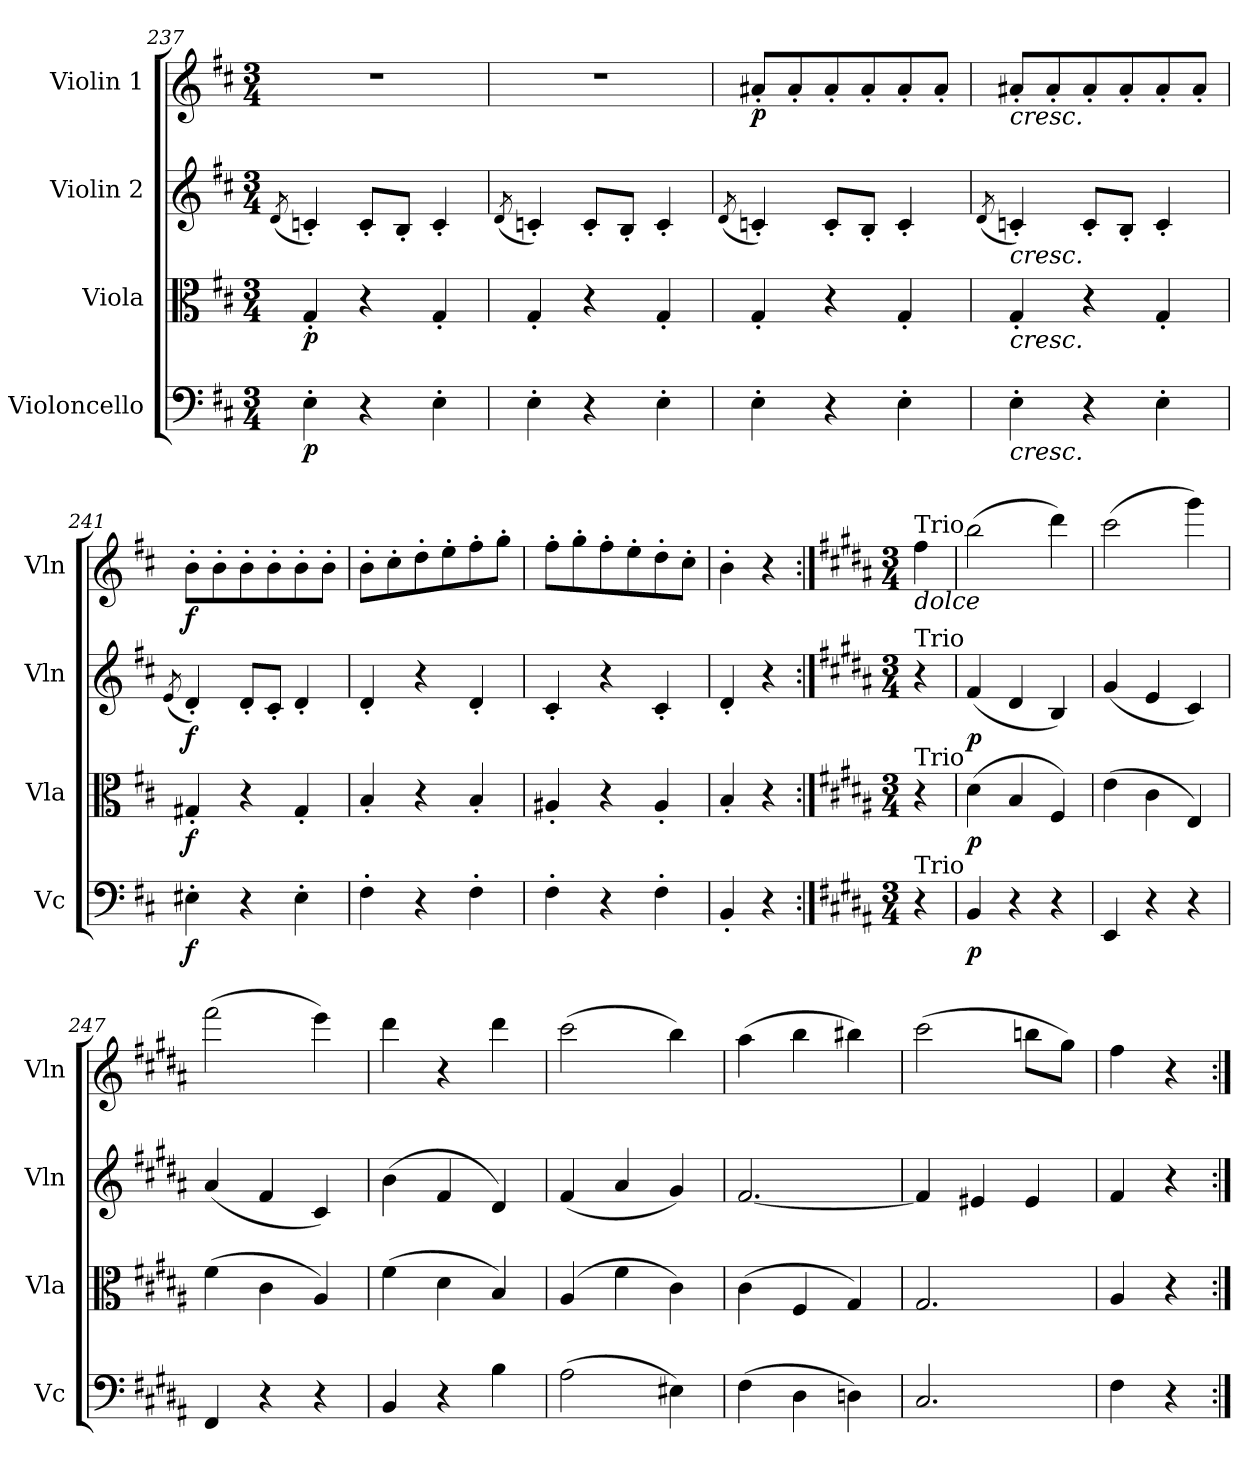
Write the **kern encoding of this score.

**kern	**dynam	**kern	**dynam	**kern	**dynam	**kern	**dynam
*part4	*part4	*part3	*part3	*part2	*part2	*part1	*part1
*staff4	*staff4	*staff3	*staff3	*staff2	*staff2	*staff1	*staff1
*I"Violoncello	*	*I"Viola	*	*I"Violin 2	*	*I"Violin 1	*
*I'Vc	*	*I'Vla	*	*I'Vln	*	*I'Vln	*
*clefF4	*	*clefC3	*	*clefG2	*	*clefG2	*
*k[f#c#]	*	*k[f#c#]	*	*k[f#c#]	*	*k[f#c#]	*
*M3/4	*	*M3/4	*	*M3/4	*	*M3/4	*
=237	=237	=237	=237	=237	=237	=237	=237
.	.	.	.	(<8qd/	.	.	.
!	!LO:DY:b	!	!LO:DY:b	!	!	!	!
4E'\	p	4G'/	p	4cn'/)	.	2.r	.
4r	.	4r	.	8c'/L	.	.	.
.	.	.	.	8B'/J	.	.	.
4E'\	.	4G'/	.	4c'/	.	.	.
!!LO:LB:g=z
=238	=238	=238	=238	=238	=238	=238	=238
.	.	.	.	(<8qd/	.	.	.
4E'\	.	4G'/	.	4cn'/)	.	2.r	.
4r	.	4r	.	8c'/L	.	.	.
.	.	.	.	8B'/J	.	.	.
4E'\	.	4G'/	.	4c'/	.	.	.
=239	=239	=239	=239	=239	=239	=239	=239
.	.	.	.	(<8qd/	.	.	.
!	!	!	!	!	!	!	!LO:DY:b
4E'\	.	4G'/	.	4cn'/)	.	8a#X'/L	p
.	.	.	.	.	.	8a#'/	.
4r	.	4r	.	8c'/L	.	8a#'/	.
.	.	.	.	8B'/J	.	8a#'/	.
4E'\	.	4G'/	.	4c'/	.	8a#'/	.
.	.	.	.	.	.	8a#'/J	.
=240	=240	=240	=240	=240	=240	=240	=240
.	.	.	.	(<8qd/	.	.	.
!	!	!	!	!	!	!LO:TX:b:i:t=cresc.	!
!	!	!	!	!LO:TX:b:i:t=cresc.	!	!	!
!	!	!LO:TX:b:i:t=cresc.	!	!	!	!	!
!LO:TX:b:i:t=cresc.	!	!	!	!	!	!	!
4E'\	.	4G'/	.	4cn'/)	.	8a#X'/L	.
.	.	.	.	.	.	8a#'/	.
4r	.	4r	.	8c'/L	.	8a#'/	.
.	.	.	.	8B'/J	.	8a#'/	.
4E'\	.	4G'/	.	4c'/	.	8a#'/	.
.	.	.	.	.	.	8a#'/J	.
=241	=241	=241	=241	=241	=241	=241	=241
.	.	.	.	(<8qe/	.	.	.
!	!LO:DY:b	!	!LO:DY:b	!	!LO:DY:b	!	!LO:DY:b
4E#X'\	f	4G#X'/	f	4d'/)	f	8b'\L	f
.	.	.	.	.	.	8b'\	.
4r	.	4r	.	8d'/L	.	8b'\	.
.	.	.	.	8c#'/J	.	8b'\	.
4E#'\	.	4G#'/	.	4d'/	.	8b'\	.
.	.	.	.	.	.	8b'\J	.
=242	=242	=242	=242	=242	=242	=242	=242
4F#'\	.	4B'/	.	4d'/	.	8b'\L	.
.	.	.	.	.	.	8cc#'\	.
4r	.	4r	.	4r	.	8dd'\	.
.	.	.	.	.	.	8ee'\	.
4F#'\	.	4B'/	.	4d'/	.	8ff#'\	.
.	.	.	.	.	.	8gg'\J	.
=243	=243	=243	=243	=243	=243	=243	=243
4F#'\	.	4A#X'/	.	4c#'/	.	8ff#'\L	.
.	.	.	.	.	.	8gg'\	.
4r	.	4r	.	4r	.	8ff#'\	.
.	.	.	.	.	.	8ee'\	.
4F#'\	.	4A#'/	.	4c#'/	.	8dd'\	.
.	.	.	.	.	.	8cc#'\J	.
=243X3	=243X3	=243X3	=243X3	=243X3	=243X3	=243X3	=243X3
4BB'/	.	4B'/	.	4d'/	.	4b'\	.
4r	.	4r	.	4r	.	4r	.
!!LO:LB:g=z
=244:|!	=244:|!	=244:|!	=244:|!	=244:|!	=244:|!	=244:|!	=244:|!
*k[f#c#g#d#a#]	*	*k[f#c#g#d#a#]	*	*k[f#c#g#d#a#]	*	*k[f#c#g#d#a#]	*
*M3/4	*	*M3/4	*	*M3/4	*	*M3/4	*
!	!	!	!	!	!	!LO:TX:a:t=Trio	!
!	!	!	!	!	!	!LO:TX:b:i:t=dolce	!
!	!	!	!	!LO:TX:a:t=Trio	!	!	!
!	!	!LO:TX:a:t=Trio	!	!	!	!	!
!LO:TX:a:t=Trio	!	!	!	!	!	!	!
4r	.	4r	.	4r	.	4ff#\	.
=245	=245	=245	=245	=245	=245	=245	=245
!	!LO:DY:b	!	!LO:DY:b	!	!LO:DY:b	!	!
4BB/	p	(>4d#\	p	(<4f#/	p	(>2bb\	.
4r	.	4B/	.	4d#/	.	.	.
4r	.	4F#/)	.	4B/)	.	4ddd#\)	.
=246	=246	=246	=246	=246	=246	=246	=246
4EE/	.	(>4e\	.	(<4g#/	.	(>2ccc#\	.
4r	.	4c#\	.	4e/	.	.	.
4r	.	4E/)	.	4c#/)	.	4ggg#\)	.
=247	=247	=247	=247	=247	=247	=247	=247
4FF#/	.	(>4f#\	.	(<4a#/	.	(>2fff#\	.
4r	.	4c#\	.	4f#/	.	.	.
4r	.	4A#/)	.	4c#/)	.	4eee\)	.
=248	=248	=248	=248	=248	=248	=248	=248
4BB/	.	(>4f#\	.	(>4b\	.	4ddd#\	.
4r	.	4d#\	.	4f#/	.	4r	.
4B\	.	4B/)	.	4d#/)	.	4ddd#\	.
=249	=249	=249	=249	=249	=249	=249	=249
(>2A#\	.	(>4A#/	.	(<4f#/	.	(>2ccc#\	.
.	.	4f#\	.	4a#/	.	.	.
4E#X\)	.	4c#\)	.	4g#/)	.	4bb\)	.
=250	=250	=250	=250	=250	=250	=250	=250
(>4F#\	.	(>4c#\	.	[2.f#/	.	(>4aa#\	.
4D#\	.	4F#/	.	.	.	4bb\	.
4Dn\)	.	4G#/)	.	.	.	4bb#X\)	.
=251	=251	=251	=251	=251	=251	=251	=251
2.C#/	.	2.G#/	.	4f#/]	.	(>2ccc#\	.
.	.	.	.	4e#X/	.	.	.
.	.	.	.	4e#/	.	8bbn\L	.
.	.	.	.	.	.	8gg#\J)	.
=251X4	=251X4	=251X4	=251X4	=251X4	=251X4	=251X4	=251X4
4F#\	.	4A#/	.	4f#/	.	4ff#\	.
4r	.	4r	.	4r	.	4r	.
=:|!	=:|!	=:|!	=:|!	=:|!	=:|!	=:|!	=:|!
*-	*-	*-	*-	*-	*-	*-	*-
